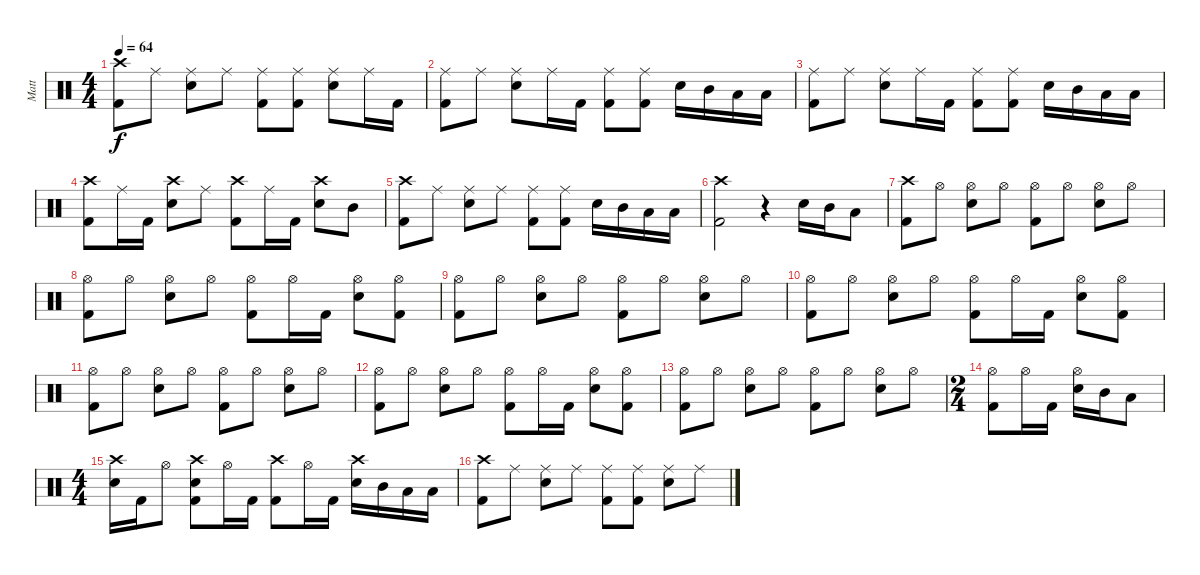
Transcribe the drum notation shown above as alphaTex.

\track ("Matt" "Matt") {instrument percussion}
\staff {score}
\articulation defaults
\ts (4 4)
\tempo 64
\clef neutral
\ks c
("Crash high (hit)" "Kick (hit) 2").8{dy f} "Ride (middle)".8 ("Ride (middle)" "Electric Snare (hit)").8 "Ride (middle)".8 ("Ride (middle)" "Kick (hit) 2").8 ("Ride (middle)" "Kick (hit) 2").8 ("Ride (middle)" "Electric Snare (hit)").8 "Ride (middle)".16 "Kick (hit) 2".16 |
("Ride (middle)" "Kick (hit) 2").8 "Ride (middle)".8 ("Ride (middle)" "Electric Snare (hit)").8 "Ride (middle)".16 "Kick (hit) 2".16 ("Ride (middle)" "Kick (hit) 2").8 ("Ride (middle)" "Kick (hit) 2").8 "Electric Snare (hit)".16 "Mid Tom (hit)".16 "Low Tom (hit)".16 "Low Floor Tom (hit)".16 |
("Ride (middle)" "Kick (hit) 2").8 "Ride (middle)".8 ("Ride (middle)" "Electric Snare (hit)").8 "Ride (middle)".16 "Kick (hit) 2".16 ("Ride (middle)" "Kick (hit) 2").8 ("Ride (middle)" "Kick (hit) 2").8 "Electric Snare (hit)".16 "Mid Tom (hit)".16 "Low Tom (hit)".16 "Low Floor Tom (hit)".16 |
("Crash high (hit)" "Kick (hit) 2").8 "Ride (middle)".16 "Kick (hit) 2".16 ("Crash high (hit)" "Electric Snare (hit)").8 "Ride (middle)".8 ("Crash high (hit)" "Kick (hit) 2").8 "Ride (middle)".16 "Kick (hit) 2".16 ("Crash high (hit)" "Electric Snare (hit)").8 "Mid Tom (hit)".8 |
("Crash high (hit)" "Kick (hit) 2").8 "Ride (middle)".8 ("Ride (middle)" "Electric Snare (hit)").8 "Ride (middle)".8 ("Ride (middle)" "Kick (hit) 2").8 ("Ride (middle)" "Kick (hit) 2").8 "Electric Snare (hit)".16 "Mid Tom (hit)".16 "Low Tom (hit)".16 "Low Floor Tom (hit)".16 |
("Crash high (hit)" "Kick (hit) 2").2 r.4 "Electric Snare (hit)".16 "Mid Tom (hit)".16 "Low Tom (hit)".8 |
("Crash high (hit)" "Kick (hit) 2").8 "Hi-Hat (open)".8 ("Hi-Hat (open)" "Electric Snare (hit)").8 "Hi-Hat (open)".8 ("Hi-Hat (open)" "Kick (hit) 2").8 "Hi-Hat (open)".8 ("Hi-Hat (open)" "Electric Snare (hit)").8 "Hi-Hat (open)".8 |
("Hi-Hat (open)" "Kick (hit) 2").8 "Hi-Hat (open)".8 ("Hi-Hat (open)" "Electric Snare (hit)").8 "Hi-Hat (open)".8 ("Hi-Hat (open)" "Kick (hit) 2").8 "Hi-Hat (open)".16 "Kick (hit) 2".16 ("Hi-Hat (open)" "Electric Snare (hit)").8 ("Hi-Hat (open)" "Kick (hit) 2").8 |
("Hi-Hat (open)" "Kick (hit) 2").8 "Hi-Hat (open)".8 ("Hi-Hat (open)" "Electric Snare (hit)").8 "Hi-Hat (open)".8 ("Hi-Hat (open)" "Kick (hit) 2").8 "Hi-Hat (open)".8 ("Hi-Hat (open)" "Electric Snare (hit)").8 "Hi-Hat (open)".8 |
("Hi-Hat (open)" "Kick (hit) 2").8 "Hi-Hat (open)".8 ("Hi-Hat (open)" "Electric Snare (hit)").8 "Hi-Hat (open)".8 ("Hi-Hat (open)" "Kick (hit) 2").8 "Hi-Hat (open)".16 "Kick (hit) 2".16 ("Hi-Hat (open)" "Electric Snare (hit)").8 ("Hi-Hat (open)" "Kick (hit) 2").8 |
("Hi-Hat (open)" "Kick (hit) 2").8 "Hi-Hat (open)".8 ("Hi-Hat (open)" "Electric Snare (hit)").8 "Hi-Hat (open)".8 ("Hi-Hat (open)" "Kick (hit) 2").8 "Hi-Hat (open)".8 ("Hi-Hat (open)" "Electric Snare (hit)").8 "Hi-Hat (open)".8 |
("Hi-Hat (open)" "Kick (hit) 2").8 "Hi-Hat (open)".8 ("Hi-Hat (open)" "Electric Snare (hit)").8 "Hi-Hat (open)".8 ("Hi-Hat (open)" "Kick (hit) 2").8 "Hi-Hat (open)".16 "Kick (hit) 2".16 ("Hi-Hat (open)" "Electric Snare (hit)").8 ("Hi-Hat (open)" "Kick (hit) 2").8 |
("Hi-Hat (open)" "Kick (hit) 2").8 "Hi-Hat (open)".8 ("Hi-Hat (open)" "Electric Snare (hit)").8 "Hi-Hat (open)".8 ("Hi-Hat (open)" "Kick (hit) 2").8 "Hi-Hat (open)".8 ("Hi-Hat (open)" "Electric Snare (hit)").8 "Hi-Hat (open)".8 |
\ts (2 4)
("Hi-Hat (open)" "Kick (hit) 2").8 "Hi-Hat (open)".16 "Kick (hit) 2".16 ("Hi-Hat (open)" "Electric Snare (hit)").16 "Mid Tom (hit)".16 "Low Tom (hit)".8 |
\ts (4 4)
("Crash high (hit)" "Electric Snare (hit)").16 "Kick (hit) 2".16 "Hi-Hat (open)".8 ("Crash high (hit)" "Electric Snare (hit)" "Kick (hit) 2").8 "Hi-Hat (open)".16 "Kick (hit) 2".16 ("Crash high (hit)" "Kick (hit) 2").8 "Hi-Hat (open)".16 "Kick (hit) 2".16 ("Crash high (hit)" "Electric Snare (hit)").16 "Mid Tom (hit)".16 "Low Floor Tom (hit)".16 "Low Floor Tom (hit)".16 |
("Crash high (hit)" "Kick (hit) 2").8 "Ride (middle)".8 ("Ride (middle)" "Electric Snare (hit)").8 "Ride (middle)".8 ("Ride (middle)" "Kick (hit) 2").8 ("Ride (middle)" "Kick (hit) 2").8 ("Ride (middle)" "Electric Snare (hit)").8 "Ride (middle)".8
